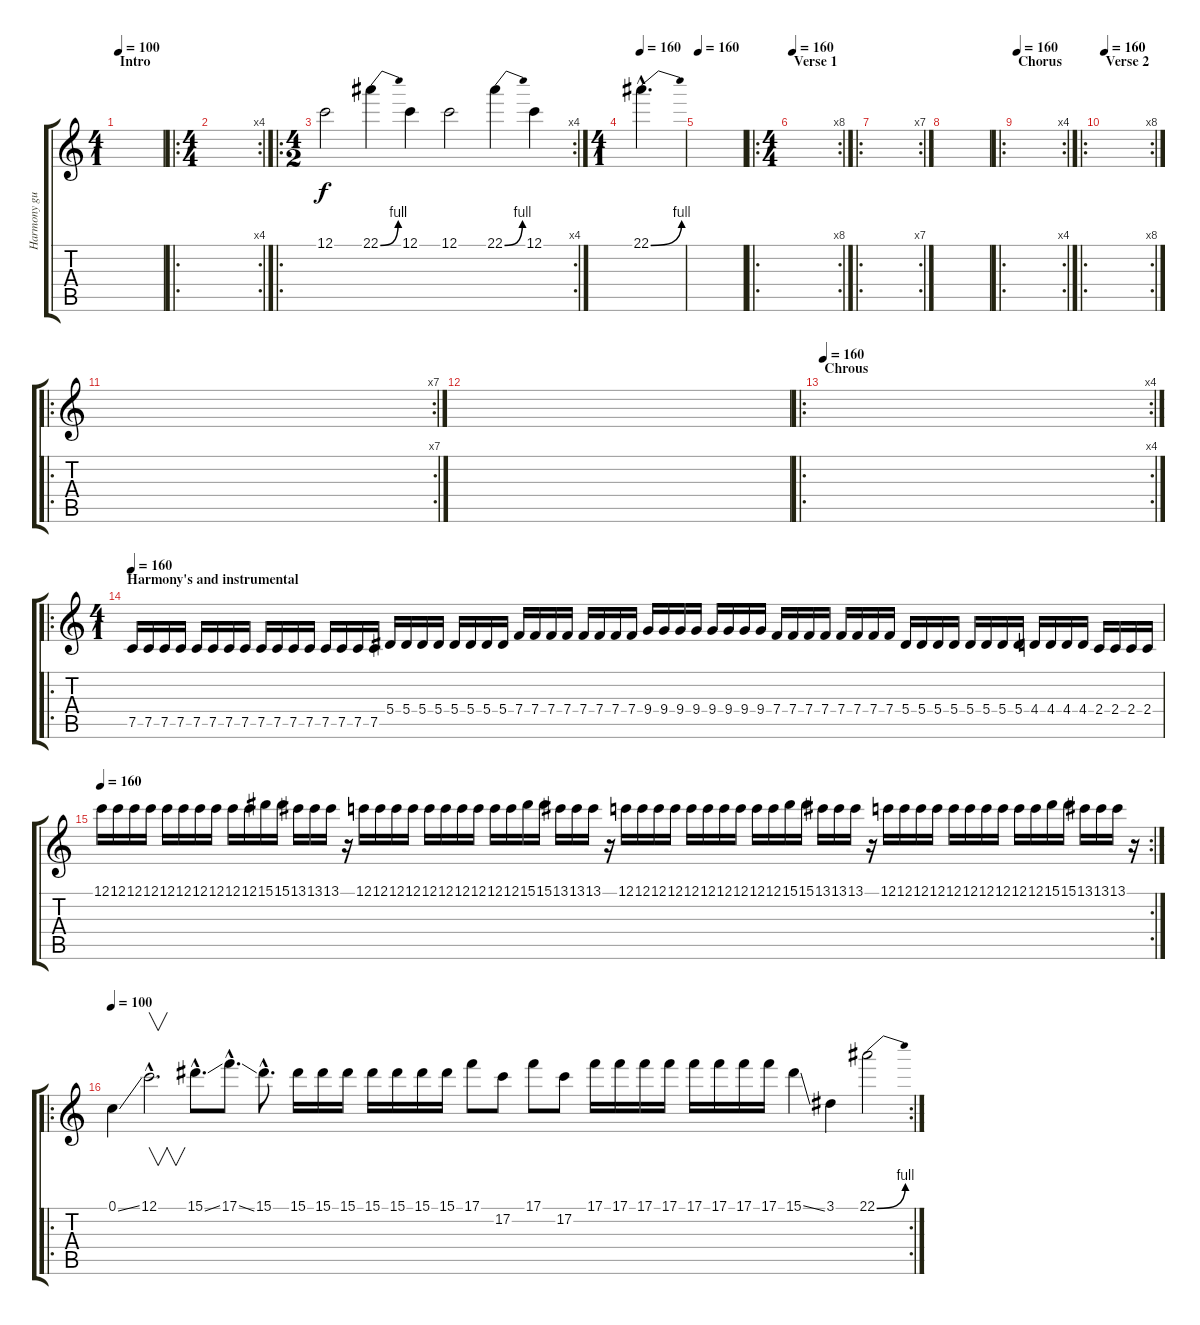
\track ("Harmony guitar 2" "Harmony gu") {instrument distortionguitar}
\staff {score tabs}
\tuning (C4 G3 Eb3 Bb2 F2 C2) {hide}
\ts (4 1)
\section ("" "Intro")
\tempo 100
\clef g2
\ks c
|
\ro
\rc 4
\ts (4 4)
|
\ro
\rc 4
\ts (4 2)
12.1.2 22.1{be (bend 0 0 60 4)}.4 12.1.4 12.1.2 22.1{be (bend 0 0 60 4)}.4 12.1.4 |
\ts (4 1)
\tempo 160
22.1{be (bend 0 0 60 4) hac}.4{d} |
\tempo 160
|
\ro
\rc 8
\ts (4 4)
\section ("" "Verse 1")
\tempo 160
|
\ro
\rc 7
|
|
\ro
\rc 4
\section ("" "Chorus ")
\tempo 160
|
\ro
\rc 8
\section ("" "Verse 2")
\tempo 160
|
\ro
\rc 7
|
|
\ro
\rc 4
\section ("" "Chrous")
\tempo 160
|
\ro
\ts (4 1)
\section ("" "Harmony's and instrumental")
\tempo 160
7.5.16 7.5.16 7.5.16 7.5.16 7.5.16 7.5.16 7.5.16 7.5.16 7.5.16 7.5.16 7.5.16 7.5.16 7.5.16 7.5.16 7.5.16 7.5.16 5.4.16 5.4.16 5.4.16 5.4.16 5.4.16 5.4.16 5.4.16 5.4.16 7.4.16 7.4.16 7.4.16 7.4.16 7.4.16 7.4.16 7.4.16 7.4.16 9.4.16 9.4.16 9.4.16 9.4.16 9.4.16 9.4.16 9.4.16 9.4.16 7.4.16 7.4.16 7.4.16 7.4.16 7.4.16 7.4.16 7.4.16 7.4.16 5.4.16 5.4.16 5.4.16 5.4.16 5.4.16 5.4.16 5.4.16 5.4.16 4.4.16 4.4.16 4.4.16 4.4.16 2.4.16 2.4.16 2.4.16 2.4.16 |
\rc 2
\tempo 160
12.1.16 12.1.16 12.1.16 12.1.16 12.1.16 12.1.16 12.1.16 12.1.16 12.1.16 12.1.16 15.1.16 15.1.16 13.1.16 13.1.16 13.1.16 r.16 12.1.16 12.1.16 12.1.16 12.1.16 12.1.16 12.1.16 12.1.16 12.1.16 12.1.16 12.1.16 15.1.16 15.1.16 13.1.16 13.1.16 13.1.16 r.16 12.1.16 12.1.16 12.1.16 12.1.16 12.1.16 12.1.16 12.1.16 12.1.16 12.1.16 12.1.16 15.1.16 15.1.16 13.1.16 13.1.16 13.1.16 r.16 12.1.16 12.1.16 12.1.16 12.1.16 12.1.16 12.1.16 12.1.16 12.1.16 12.1.16 12.1.16 15.1.16 15.1.16 13.1.16 13.1.16 13.1.16 r.16 |
\ro
\rc 2
\tempo 100
0.1{ss}.4 12.1{hac}.2{v d} 15.1{ss hac}.8{d} 17.1{ss hac}.8{d} 15.1{hac}.8{d} 15.1.16 15.1.16 15.1.16 15.1.16 15.1.16 15.1.16 15.1.16 17.1.8 17.2.8 17.1.8 17.2.8 17.1.16 17.1.16 17.1.16 17.1.16 17.1.16 17.1.16 17.1.16 17.1.16 15.1{ss}.4 3.1.4 22.1{be (bend 0 0 60 4)}.2
